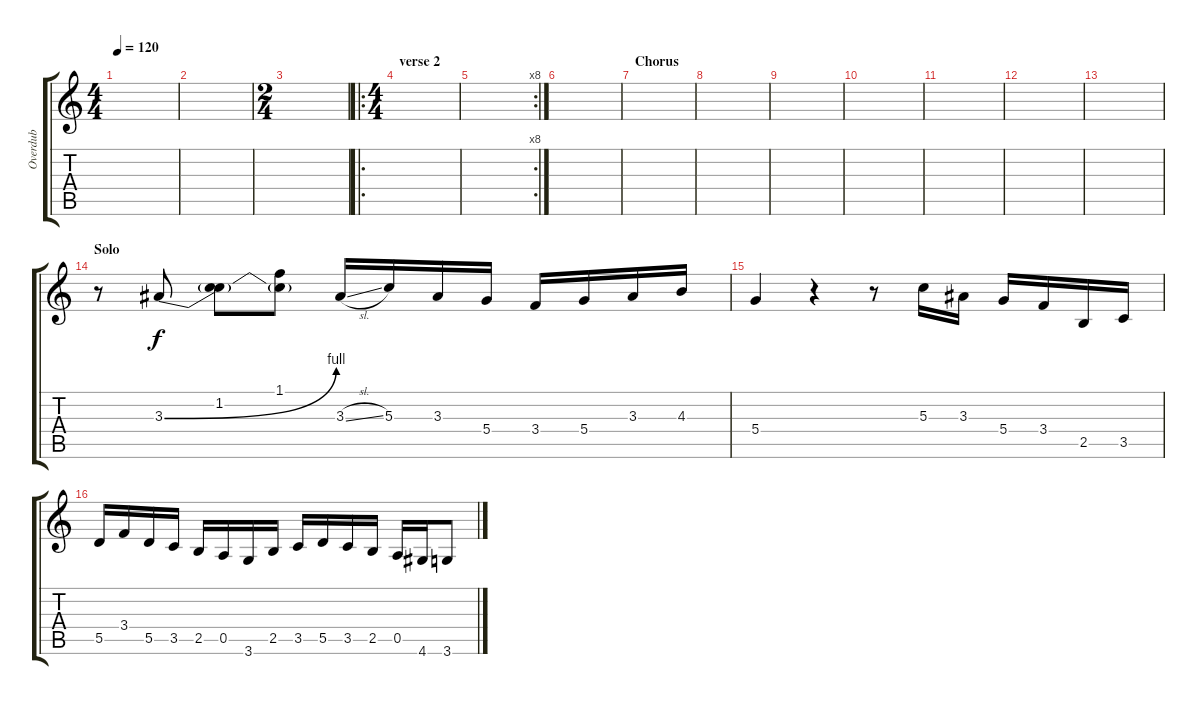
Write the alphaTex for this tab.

\track ("Overdub" "Overdub") {instrument overdrivenguitar}
\staff {score tabs}
\tuning (E4 B3 G3 D3 A2 E2) {hide}
\ts (4 4)
\tempo 120
\clef g2
\ks c
|
|
\ts (2 4)
|
\ro
\ts (4 4)
\section ("" "verse 2")
|
\rc 8
|
|
\section ("" "Chorus")
|
|
|
|
|
|
|
\section ("" "Solo")
r.8 3.3{be (bend 0 0 60 4)}.8 (1.2 3.3{t}).8 (1.1 3.3{t}).8 3.3{sl}.16 5.3.16 3.3.16 5.4.16 3.4.16 5.4.16 3.3.16 4.3.16 |
5.4.4 r.4 r.8 5.3.16 3.3.16 5.4.16 3.4.16 2.5.16 3.5.16 |
5.5.16 3.4.16 5.5.16 3.5.16 2.5.16 0.5.16 3.6.16 2.5.16 3.5.16 5.5.16 3.5.16 2.5.16 0.5.16 4.6.16 3.6.8
